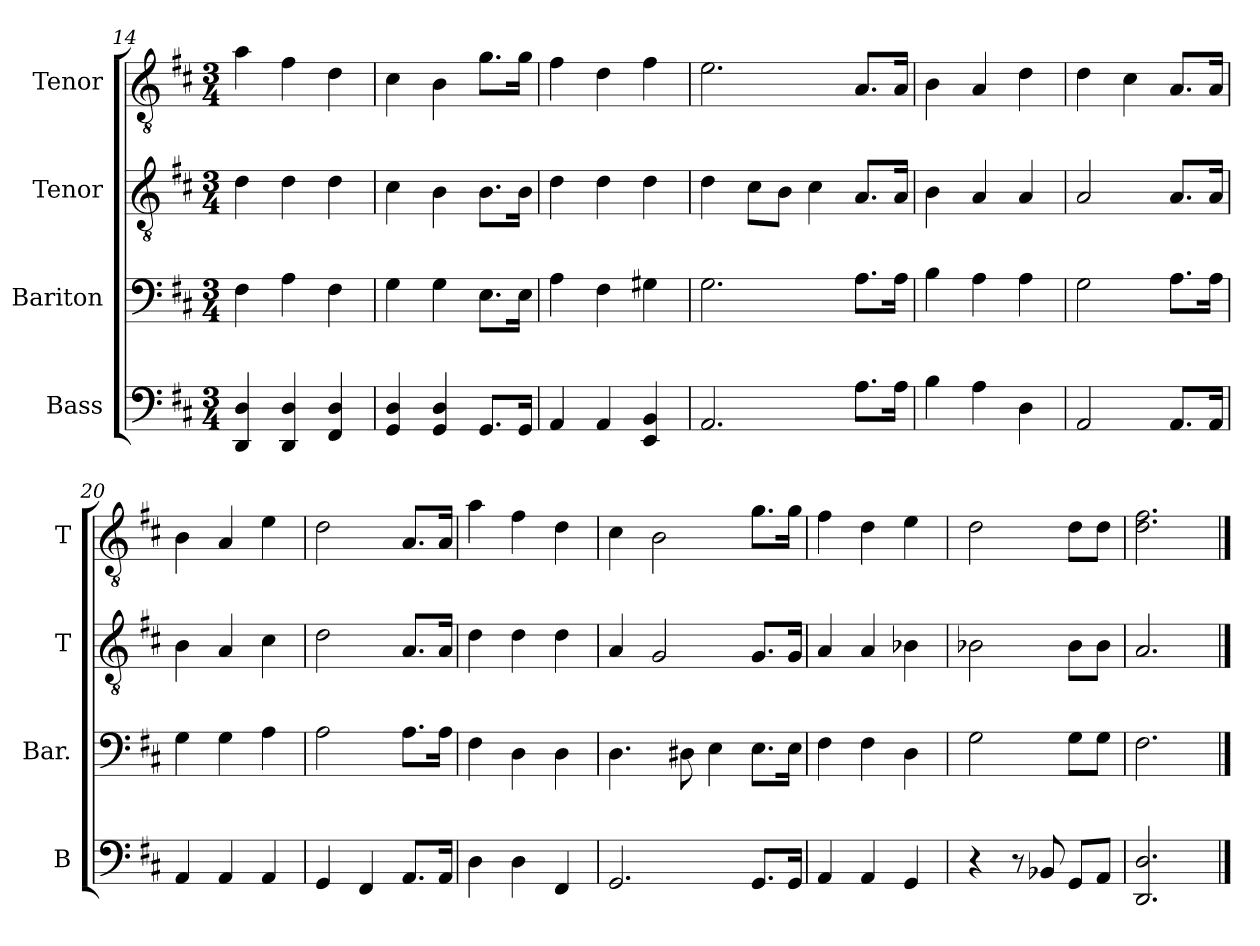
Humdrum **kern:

**kern	**kern	**kern	**kern
*part4	*part3	*part2	*part1
*staff4	*staff3	*staff2	*staff1
*I"Bass	*I"Bariton	*I"Tenor	*I"Tenor
*I'B	*I'Bar.	*I'T	*I'T
*clefF4	*clefF4	*clefGv2	*clefGv2
*k[f#c#]	*k[f#c#]	*k[f#c#]	*k[f#c#]
*M3/4	*M3/4	*M3/4	*M3/4
=14	=14	=14	=14
4DD/ 4D/	4F#\	4d\	4a\
4DD/ 4D/	4A\	4d\	4f#\
4FF#/ 4D/	4F#\	4d\	4d\
=15	=15	=15	=15
4GG/ 4D/	4G\	4c#\	4c#\
4GG/ 4D/	4G\	4B\	4B\
8.GG/L	8.E\L	8.B\L	8.g\L
16GG/Jk	16E\Jk	16B\Jk	16g\Jk
=16	=16	=16	=16
4AA/	4A\	4d\	4f#\
4AA/	4F#\	4d\	4d\
4EE/ 4BB/	4G#X\	4d\	4f#\
=17	=17	=17	=17
2.AA/	2.G\	4d\	2.e\
.	.	8c#\L	.
.	.	8B\J	.
.	.	4c#\	.
8.A\L	8.A\L	8.A/L	8.A/L
16A\Jk	16A\Jk	16A/Jk	16A/Jk
!!LO:PB:g=z
=18	=18	=18	=18
4B\	4B\	4B\	4B\
4A\	4A\	4A/	4A/
4D\	4A\	4A/	4d\
=19	=19	=19	=19
2AA/	2G\	2A/	4d\
.	.	.	4c#\
8.AA/L	8.A\L	8.A/L	8.A/L
16AA/Jk	16A\Jk	16A/Jk	16A/Jk
=20	=20	=20	=20
4AA/	4G\	4B\	4B\
4AA/	4G\	4A/	4A/
4AA/	4A\	4c#\	4e\
=21	=21	=21	=21
4GG/	2A\	2d\	2d\
4FF#/	.	.	.
8.AA/L	8.A\L	8.A/L	8.A/L
16AA/Jk	16A\Jk	16A/Jk	16A/Jk
=22	=22	=22	=22
4D\	4F#\	4d\	4a\
4D\	4D\	4d\	4f#\
4FF#/	4D\	4d\	4d\
!!LO:LB:g=z
=23	=23	=23	=23
2.GG/	4.D\	4A/	4c#\
.	.	2G/	2B\
.	8D#X\	.	.
.	4E\	.	.
8.GG/L	8.E\L	8.G/L	8.g\L
16GG/Jk	16E\Jk	16G/Jk	16g\Jk
=24	=24	=24	=24
4AA/	4F#\	4A/	4f#\
4AA/	4F#\	4A/	4d\
4GG/	4D\	4B-X\	4e\
=25	=25	=25	=25
4r	2G\	2B-X\	2d\
8r	.	.	.
8BB-X/	.	.	.
8GG/L	8G\L	8B-\L	8d\L
8AA/J	8G\J	8B-\J	8d\J
=26	=26	=26	=26
2.DD/ 2.D/	2.F#\	2.A/	2.d\ 2.f#\
==	==	==	==
*-	*-	*-	*-
